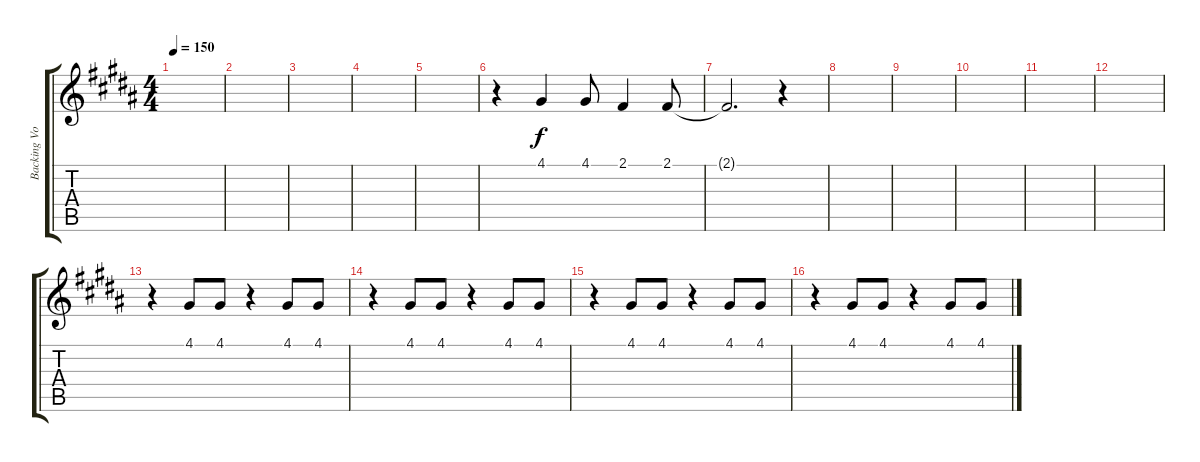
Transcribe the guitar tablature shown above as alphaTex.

\track ("Backing Vocals" "Backing Vo") {instrument altosax}
\staff {score tabs}
\tuning (E4 B3 G3 D3 A2 E2) {hide}
\ts (4 4)
\tempo 150
\clef g2
\ks b
|
|
|
|
|
r.4 4.1.4 4.1.8 2.1.4 2.1.8 |
2.1{t}.2{d} r.4 |
|
|
|
|
|
r.4{volume 4} 4.1.8 4.1.8 r.4 4.1.8 4.1.8 |
r.4 4.1.8 4.1.8 r.4 4.1.8 4.1.8 |
r.4 4.1.8 4.1.8 r.4 4.1.8 4.1.8 |
r.4 4.1.8 4.1.8 r.4 4.1.8 4.1.8
